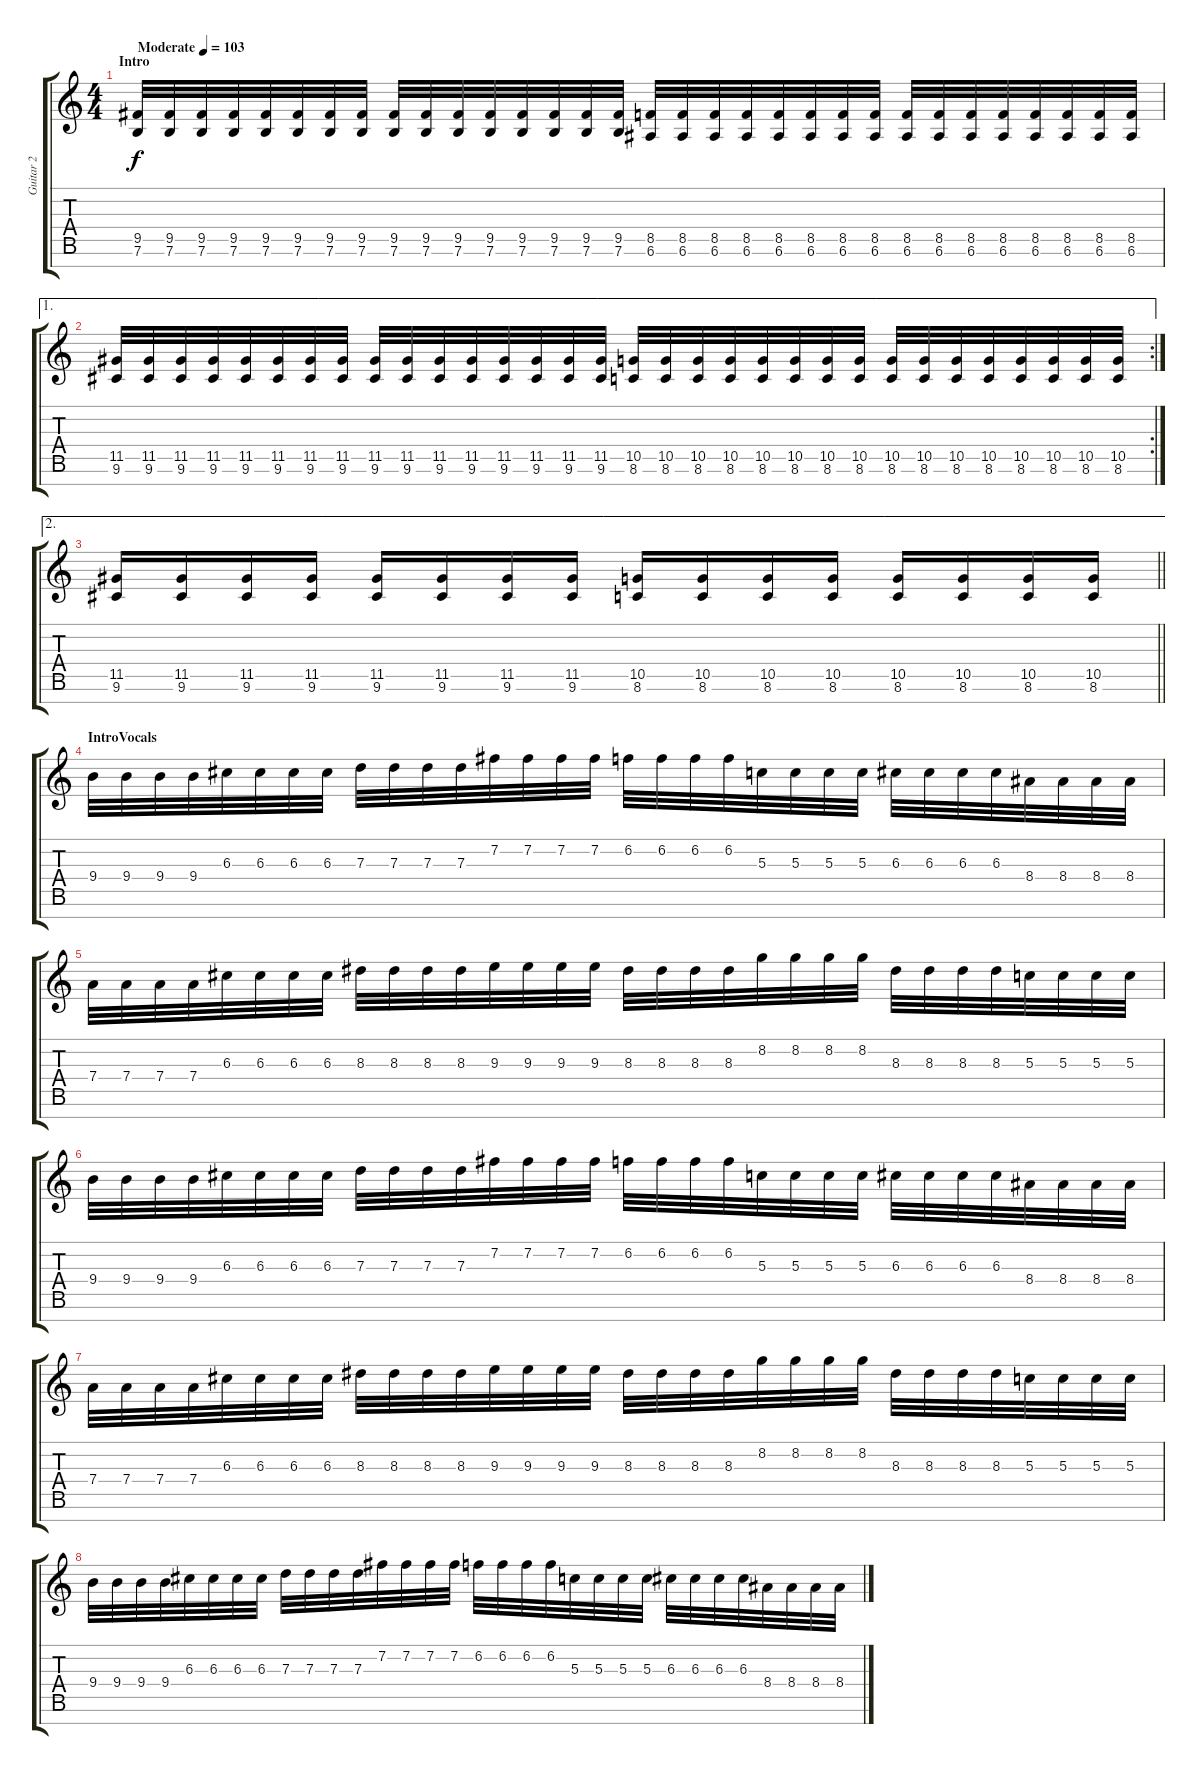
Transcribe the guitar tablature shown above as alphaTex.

\track ("Guitar 2" "Guitar 2") {instrument distortionguitar}
\staff {score tabs}
\tuning (E4 B3 G3 D3 A2 E2 B1) {hide}
\ts (4 4)
\section ("" "Intro")
\tempo (103 "Moderate")
\clef g2
\ks c
(9.5 7.6).32{dy f instrument distortionguitar} (9.5 7.6).32 (9.5 7.6).32 (9.5 7.6).32 (9.5 7.6).32 (9.5 7.6).32 (9.5 7.6).32 (9.5 7.6).32 (9.5 7.6).32 (9.5 7.6).32 (9.5 7.6).32 (9.5 7.6).32 (9.5 7.6).32 (9.5 7.6).32 (9.5 7.6).32 (9.5 7.6).32 (8.5 6.6).32 (8.5 6.6).32 (8.5 6.6).32 (8.5 6.6).32 (8.5 6.6).32 (8.5 6.6).32 (8.5 6.6).32 (8.5 6.6).32 (8.5 6.6).32 (8.5 6.6).32 (8.5 6.6).32 (8.5 6.6).32 (8.5 6.6).32 (8.5 6.6).32 (8.5 6.6).32 (8.5 6.6).32 |
\ae 1
\rc 2
(11.5 9.6).32 (11.5 9.6).32 (11.5 9.6).32 (11.5 9.6).32 (11.5 9.6).32 (11.5 9.6).32 (11.5 9.6).32 (11.5 9.6).32 (11.5 9.6).32 (11.5 9.6).32 (11.5 9.6).32 (11.5 9.6).32 (11.5 9.6).32 (11.5 9.6).32 (11.5 9.6).32 (11.5 9.6).32 (10.5 8.6).32 (10.5 8.6).32 (10.5 8.6).32 (10.5 8.6).32 (10.5 8.6).32 (10.5 8.6).32 (10.5 8.6).32 (10.5 8.6).32 (10.5 8.6).32 (10.5 8.6).32 (10.5 8.6).32 (10.5 8.6).32 (10.5 8.6).32 (10.5 8.6).32 (10.5 8.6).32 (10.5 8.6).32 |
\ae 2
\barLineRight lightlight
(11.5 9.6).16 (11.5 9.6).16 (11.5 9.6).16 (11.5 9.6).16 (11.5 9.6).16 (11.5 9.6).16 (11.5 9.6).16 (11.5 9.6).16 (10.5 8.6).16 (10.5 8.6).16 (10.5 8.6).16 (10.5 8.6).16 (10.5 8.6).16 (10.5 8.6).16 (10.5 8.6).16 (10.5 8.6).16 |
\section ("" "IntroVocals")
9.4.32 9.4.32 9.4.32 9.4.32 6.3.32 6.3.32 6.3.32 6.3.32 7.3.32 7.3.32 7.3.32 7.3.32 7.2.32 7.2.32 7.2.32 7.2.32 6.2.32 6.2.32 6.2.32 6.2.32 5.3.32 5.3.32 5.3.32 5.3.32 6.3.32 6.3.32 6.3.32 6.3.32 8.4.32 8.4.32 8.4.32 8.4.32 |
7.4.32 7.4.32 7.4.32 7.4.32 6.3.32 6.3.32 6.3.32 6.3.32 8.3.32 8.3.32 8.3.32 8.3.32 9.3.32 9.3.32 9.3.32 9.3.32 8.3.32 8.3.32 8.3.32 8.3.32 8.2.32 8.2.32 8.2.32 8.2.32 8.3.32 8.3.32 8.3.32 8.3.32 5.3.32 5.3.32 5.3.32 5.3.32 |
9.4.32 9.4.32 9.4.32 9.4.32 6.3.32 6.3.32 6.3.32 6.3.32 7.3.32 7.3.32 7.3.32 7.3.32 7.2.32 7.2.32 7.2.32 7.2.32 6.2.32 6.2.32 6.2.32 6.2.32 5.3.32 5.3.32 5.3.32 5.3.32 6.3.32 6.3.32 6.3.32 6.3.32 8.4.32 8.4.32 8.4.32 8.4.32 |
7.4.32 7.4.32 7.4.32 7.4.32 6.3.32 6.3.32 6.3.32 6.3.32 8.3.32 8.3.32 8.3.32 8.3.32 9.3.32 9.3.32 9.3.32 9.3.32 8.3.32 8.3.32 8.3.32 8.3.32 8.2.32 8.2.32 8.2.32 8.2.32 8.3.32 8.3.32 8.3.32 8.3.32 5.3.32 5.3.32 5.3.32 5.3.32 |
9.4.32 9.4.32 9.4.32 9.4.32 6.3.32 6.3.32 6.3.32 6.3.32 7.3.32 7.3.32 7.3.32 7.3.32 7.2.32 7.2.32 7.2.32 7.2.32 6.2.32 6.2.32 6.2.32 6.2.32 5.3.32 5.3.32 5.3.32 5.3.32 6.3.32 6.3.32 6.3.32 6.3.32 8.4.32 8.4.32 8.4.32 8.4.32
